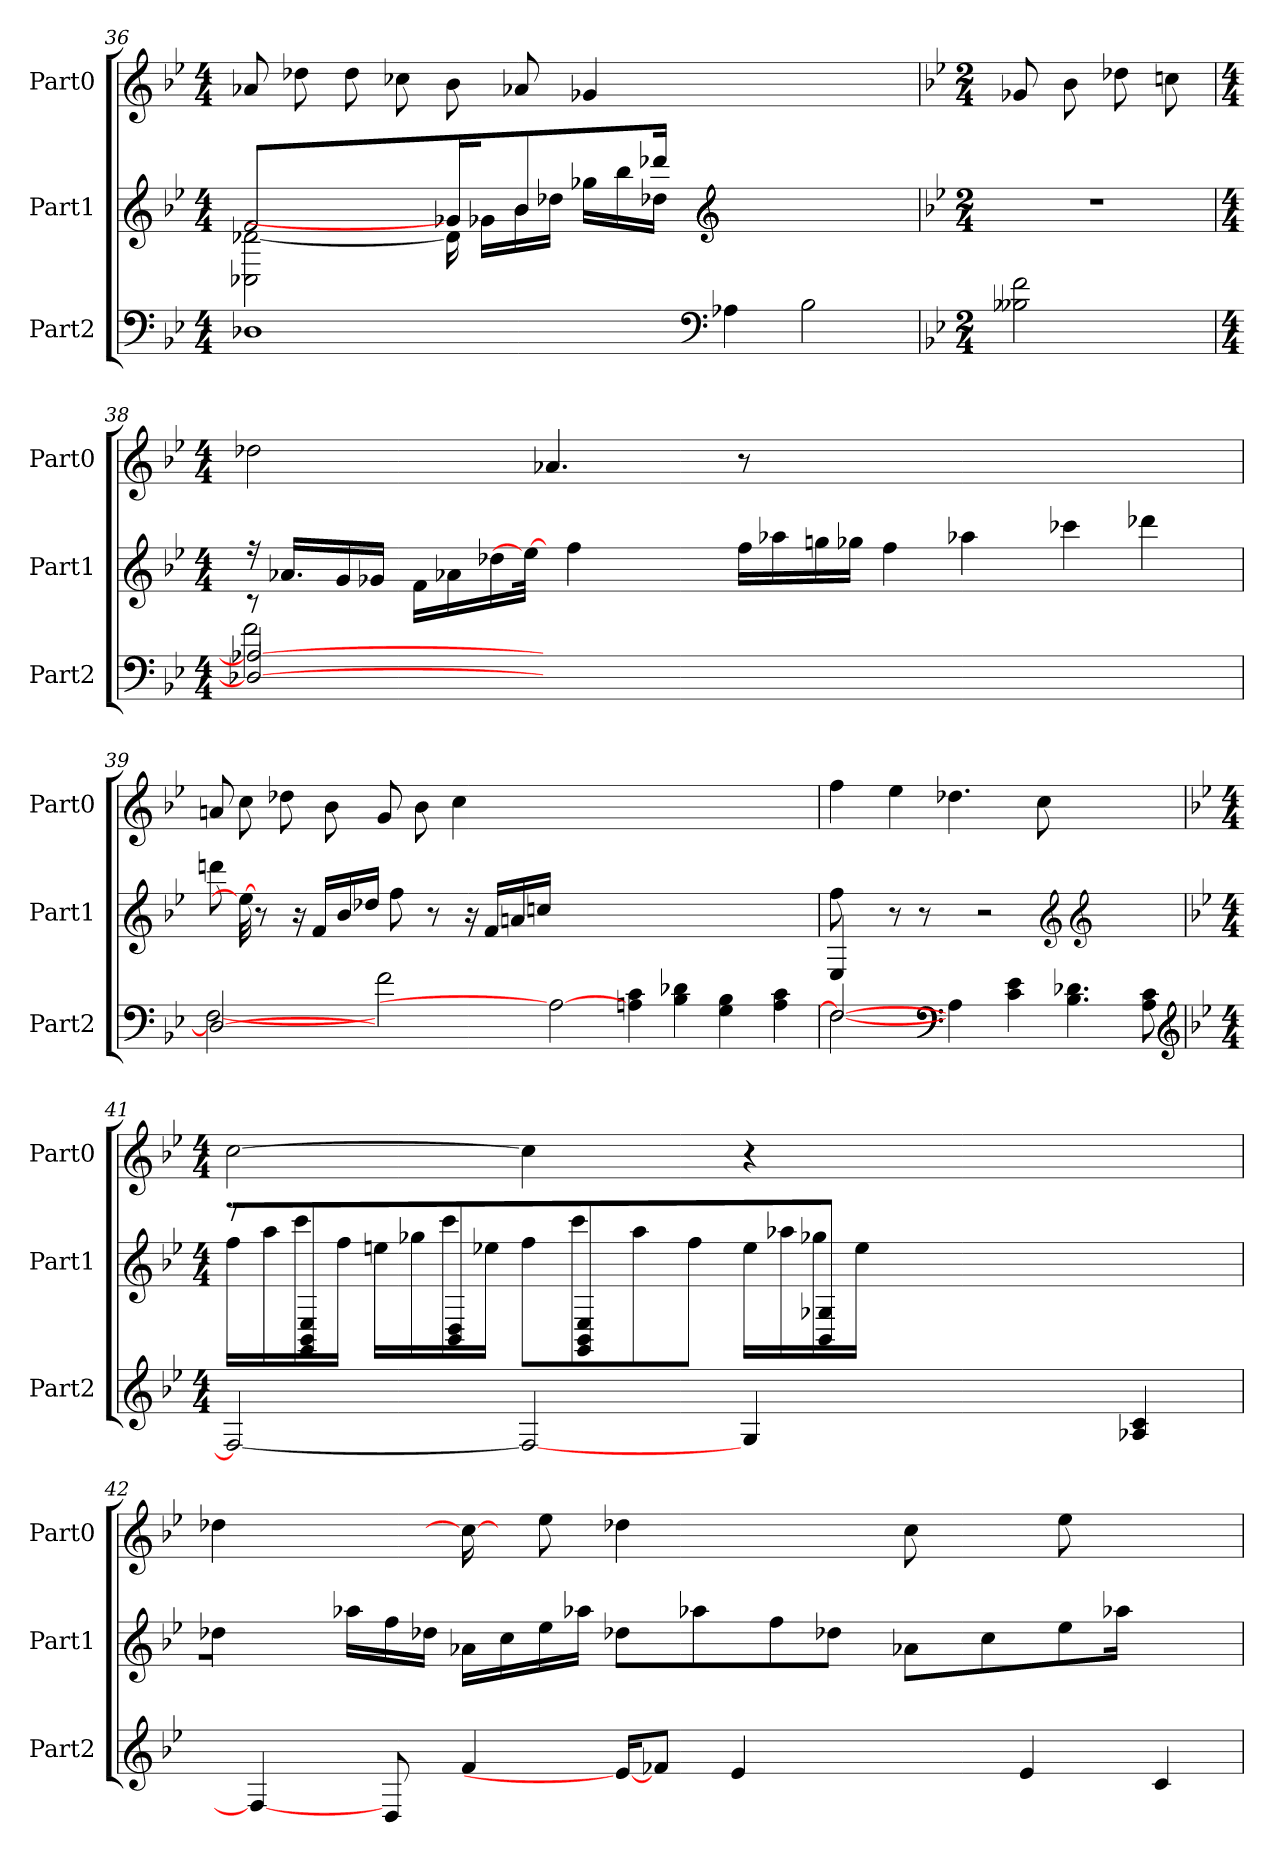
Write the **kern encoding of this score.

**kern	**kern	**kern
*part3	*part2	*part1
*staff3	*staff2	*staff1
*I"Part2	*I"Part1	*I"Part0
*I'Part2	*I'Part1	*I'Part0
*clefF4	*clefG2	*clefG2
*k[b-e-]	*k[b-e-]	*k[b-e-]
*M4/4	*M4/4	*M4/4
=36	=36	=36
*	*^	*
1D-X	2f	2C-X [2d-X	8a-X
.	.	.	8dd-X
.	.	.	8dd-
.	.	.	8cc-X
.	16g-X]	16d-]	8b-
.	16ryy	16g-XLL	.
.	4b-	16b-	8a-X
.	.	16dd-XJJ	.
.	.	16gg-XLL	4g-X
.	.	16bb-	.
.	16ddd-XJJ	16dd-XJJ	.
.	16ryy	16ryy	.
*clefF4	*clefG2	*	*
4A-X	2.ryy	2.ryy	2.ryy
2B-	.	.	.
*	*v	*v	*
!!LO:LB:g=z
=37	=37	=37
*k[b-e-]	*k[b-e-]	*k[b-e-]
*M2/4	*M2/4	*M2/4
2B--X 2f	2r	8g-X
.	.	8b-
.	.	8dd-X
.	.	8ccn
=38	=38	=38
*M4/4	*M4/4	*M4/4
*^	*^	*
*	*^	*	*	*
2D-X_	2f	2A-X_	16r	8r	2dd-X
.	.	.	16.a-XLL	.	.
.	.	.	.	8ryy	.
.	.	.	16g	.	.
.	.	.	16g-XJJ	.	.
.	.	.	.	8ryy	.
.	.	.	16fLL	.	.
.	.	.	16a-X	.	.
.	.	.	.	8ryy	.
.	.	.	16dd-X	.	.
.	.	.	32ee-JJk_	.	.
1ryy	1ryy	1ryy	32ryy	8ryy	4.a-X
.	.	.	4ff	.	.
.	.	.	.	8ryy	.
.	.	.	.	8ryy	.
.	.	.	16ryy	.	.
.	.	.	8ryy	.	.
.	.	.	.	16ffLL	8r
.	.	.	.	16aa-X	.
.	.	.	32ryy	.	.
.	.	.	1ryy	16ggn	1ryy
.	.	.	.	16gg-XJJ	.
.	.	.	.	4ff	.
.	.	.	.	4aa-X	.
2ryy	2ryy	2ryy	.	.	.
.	.	.	.	4ccc-X	.
.	.	.	.	4ddd-X	.
8ryy	8ryy	8ryy	8ryy	.	8ryy
*	*v	*v	*	*	*
*	*	*v	*v	*
=39	=39	=39	=39
2D-_	[2F	8dddn	8an
.	.	32ee-_	8cc
.	.	8r	.
.	.	.	8dd-X
.	.	16r	.
.	.	16fLL	.
.	.	.	8b-
.	.	16b-	.
.	.	16dd-XJJ	.
2f	0ryy	.	8g
.	.	8ff	.
.	.	.	8b-
.	.	8r	.
.	.	.	4cc
.	.	16r	.
.	.	16fLL	.
.	.	16an	.
.	.	16ccnJJ	.
2A-_	.	.	1.ryy
.	.	1ryy	.
4c 4An	.	.	.
4B- 4d-X	.	.	.
4G 4B-	.	.	.
.	.	4...ryy	.
4c 4A	.	.	.
=40	=40	=40	=40
*	*	*^	*
[2F	2F_	4E-	8ff	4ff
.	.	.	8ryy	.
.	.	8r	4ryy	4ee-
.	.	8r	.	.
*clefF4	*	*	*	*
4A	1ryy	8ryy	4.ryy	4.dd-X
.	.	2r	.	.
4e- 4c	.	.	.	.
.	.	.	8ryy	8cc
*	*	*clefG2	*	*
4.B- 4.d-X	.	.	2ryy	2ryy
*	*	*clefG2	*	*
.	.	4.ryy	.	.
8A 8c	.	.	.	.
*v	*v	*	*	*
*clefG2	*	*	*
!!LO:LB:g=z
=41	=41	=41	=41
*k[b-e-]	*k[b-e-]	*	*k[b-e-]
*M4/4	*M4/4	*	*M4/4
2F_	8r	16ffLL	[2cc
.	.	16aa	.
.	4GG 4BB- 4E-	16ccc	.
.	.	16ffJJ	.
.	.	16eenLL	.
.	.	16gg-X	.
.	4BB- 4D	16ccc	.
.	.	16ee-XJJ	.
2F_	.	8ffL	4cc]
.	4GG 4E- 4BB-	8ccc	.
.	.	8aa	8ryy
.	8ryy	8ffJ	8ryy
4G	8ryy	16ee-LL	4r
.	.	16aa-X	.
.	8G-X 8BB-J	16gg-X	.
.	.	16ee-JJ	.
8ryy	16ryy	2.ryy	2.ryy
.	16ryy	.	.
8ryy	2ryy	.	.
8ryy	.	.	.
8ryy	.	.	.
4c 4A-X	.	.	.
.	8ryy	.	.
*	*v	*v	*
=42	=42	=42
16ryy	16dd-XJJ	4dd-X
4F_	8ryy	.
.	16ryy	.
.	16aa-XLL	16ryy
8D	16ff	16ryy
.	16dd-XJJ	16ryy
4f	16a-XLL	16cc_
.	16cc	16ryy
.	16ee-	8ee-
.	16aa-XJJ	.
16e-KL_	8dd-XL	4dd-X
8f-XJ	.	.
.	8aa-X	.
4e-	.	.
.	8ff	8ryy
.	8dd-XJ	8ryy
8ryy	.	.
.	8a-XL	8cc
8ryy	.	.
.	8cc	8ryy
4e-	.	.
.	8ee-	8ee-
.	16aa-XJk	16ryy
4c	4ryy	4ryy
=	=	=
*-	*-	*-
